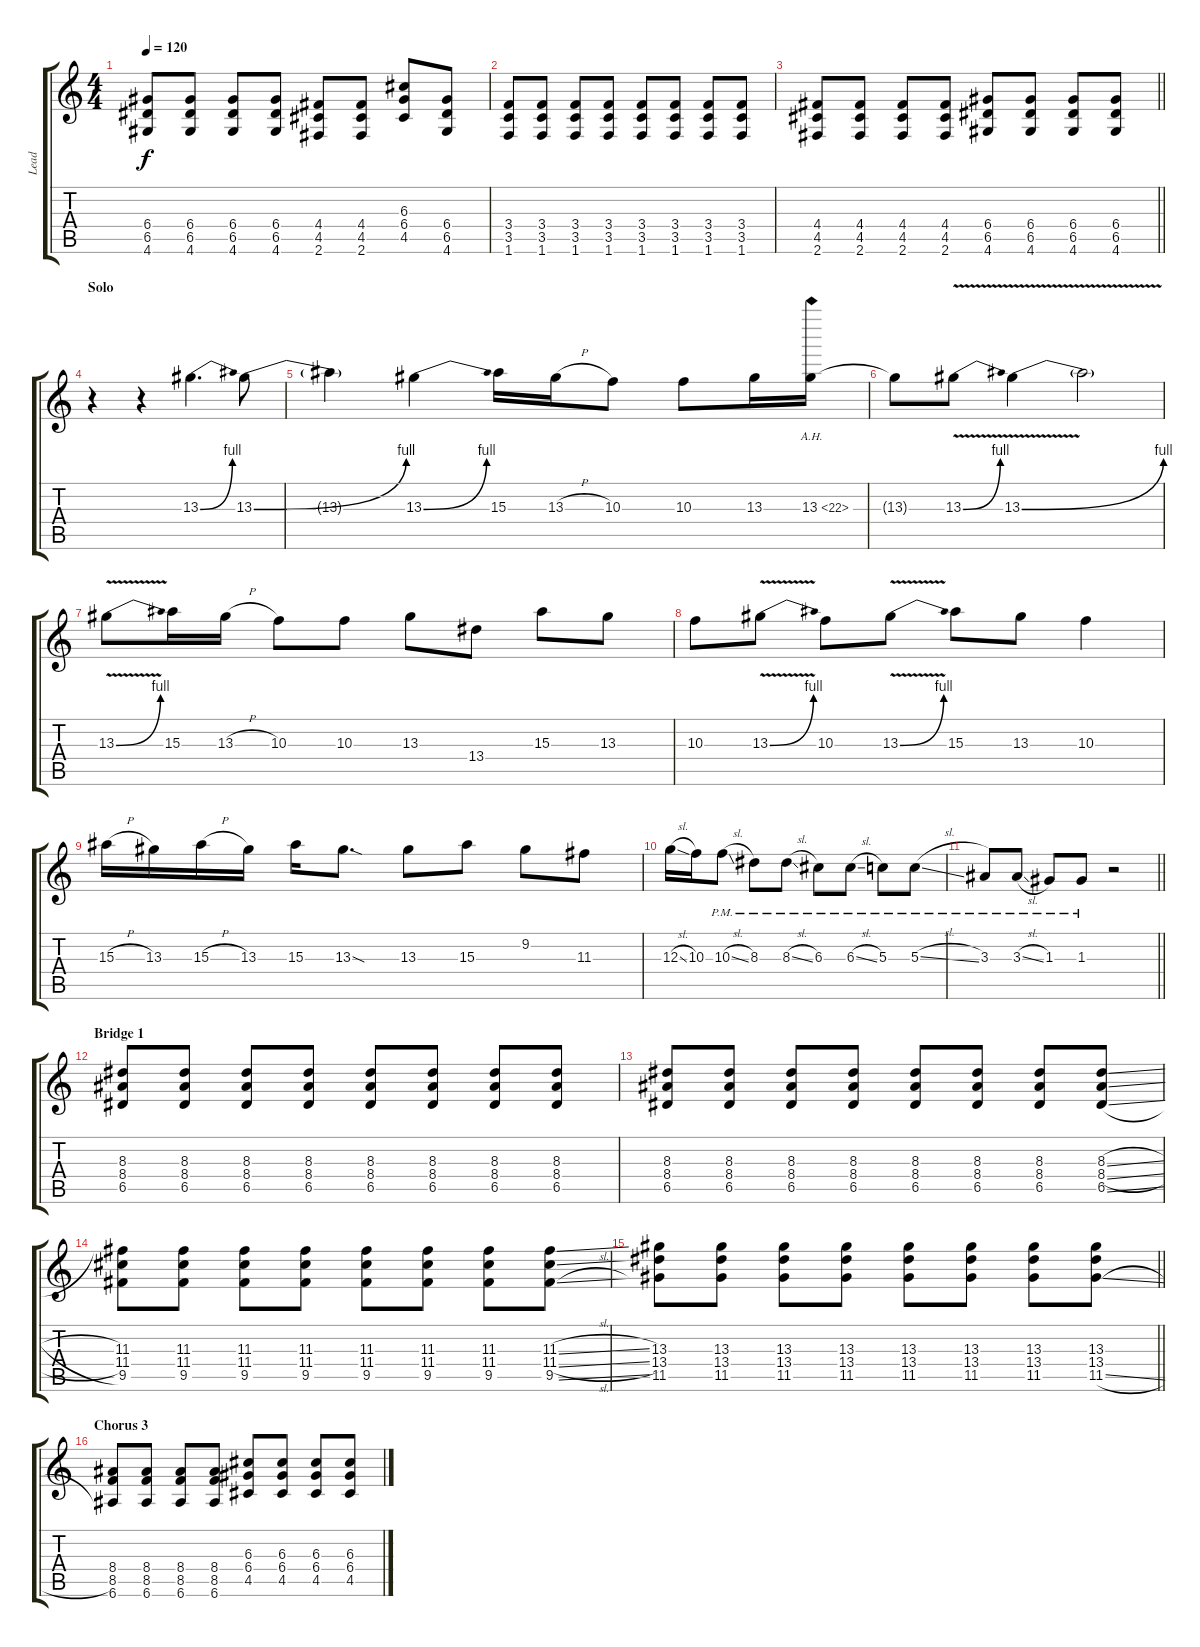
\track ("Lead" "Lead") {instrument distortionguitar}
\staff {score tabs}
\tuning (E4 B3 G3 D3 A2 E2) {hide}
\ts (4 4)
\tempo 120
\clef g2
\ks c
(6.4 6.5 4.6).8{dy f} (6.4 6.5 4.6).8 (6.4 6.5 4.6).8 (6.4 6.5 4.6).8 (4.4 4.5 2.6).8 (4.4 4.5 2.6).8 (6.3 6.4 4.5).8 (6.4 6.5 4.6).8 |
(3.4 3.5 1.6).8 (3.4 3.5 1.6).8 (3.4 3.5 1.6).8 (3.4 3.5 1.6).8 (3.4 3.5 1.6).8 (3.4 3.5 1.6).8 (3.4 3.5 1.6).8 (3.4 3.5 1.6).8 |
\barLineRight lightlight
(4.4 4.5 2.6).8 (4.4 4.5 2.6).8 (4.4 4.5 2.6).8 (4.4 4.5 2.6).8 (6.4 6.5 4.6).8 (6.4 6.5 4.6).8 (6.4 6.5 4.6).8 (6.4 6.5 4.6).8 |
\section ("" "Solo")
r.4 r.4 13.3{be (bend 0 0 60 4)}.4{d} 13.3{be (bend 0 0 60 4)}.8 |
13.3{t}.4 13.3{be (bend 0 0 60 4)}.4 15.3.16 13.3{h}.16 10.3.8 10.3.8 13.3.16 13.3{ah 9}.16 |
13.3{t}.8 13.3{be (bend 0 0 60 4) v}.8 13.3{be (bend 0 0 60 4) v}.4 13.3{t}.2 |
13.3{be (bend 0 0 60 4) v}.8 15.3.16 13.3{h}.16 10.3.8 10.3.8 13.3.8 13.4.8 15.3.8 13.3.8 |
10.3.8 13.3{be (bend 0 0 60 4) v}.8 10.3.8 13.3{be (bend 0 0 60 4) v}.8 15.3.8 13.3.8 10.3.4 |
15.3{h}.16 13.3.16 15.3{h}.16 13.3.16 15.3.16 13.3{sod}.8{d} 13.3.8 15.3.8 9.2.8 11.3.8 |
12.3{sl}.16 10.3.16 10.3{sl pm}.8 8.3{pm}.8 8.3{sl pm}.8 6.3{pm}.8 6.3{sl pm}.8 5.3{pm}.8 5.3{sl pm}.8 |
\barLineRight lightlight
3.3{pm}.8 3.3{sl pm}.8 1.3{pm}.8 1.3{pm}.8 r.2 |
\section ("" "Bridge 1")
(8.3 8.4 6.5).8{instrument distortionguitar} (8.3 8.4 6.5).8 (8.3 8.4 6.5).8 (8.3 8.4 6.5).8 (8.3 8.4 6.5).8 (8.3 8.4 6.5).8 (8.3 8.4 6.5).8 (8.3 8.4 6.5).8 |
(8.3 8.4 6.5).8 (8.3 8.4 6.5).8 (8.3 8.4 6.5).8 (8.3 8.4 6.5).8 (8.3 8.4 6.5).8 (8.3 8.4 6.5).8 (8.3 8.4 6.5).8 (8.3{sl} 8.4{sl} 6.5{sl}).8 |
(11.3 11.4 9.5).8 (11.3 11.4 9.5).8 (11.3 11.4 9.5).8 (11.3 11.4 9.5).8 (11.3 11.4 9.5).8 (11.3 11.4 9.5).8 (11.3 11.4 9.5).8 (11.3{sl} 11.4{sl} 9.5{sl}).8 |
\barLineRight lightlight
(13.3 13.4 11.5).8 (13.3 13.4 11.5).8 (13.3 13.4 11.5).8 (13.3 13.4 11.5).8 (13.3 13.4 11.5).8 (13.3 13.4 11.5).8 (13.3 13.4 11.5).8 (13.3 13.4 11.5{sl}).8 |
\section ("" "Chorus 3")
(8.4 8.5 6.6).8 (8.4 8.5 6.6).8 (8.4 8.5 6.6).8 (8.4 8.5 6.6).8 (6.3 6.4 4.5).8 (6.3 6.4 4.5).8 (6.3 6.4 4.5).8 (6.3 6.4 4.5).8
